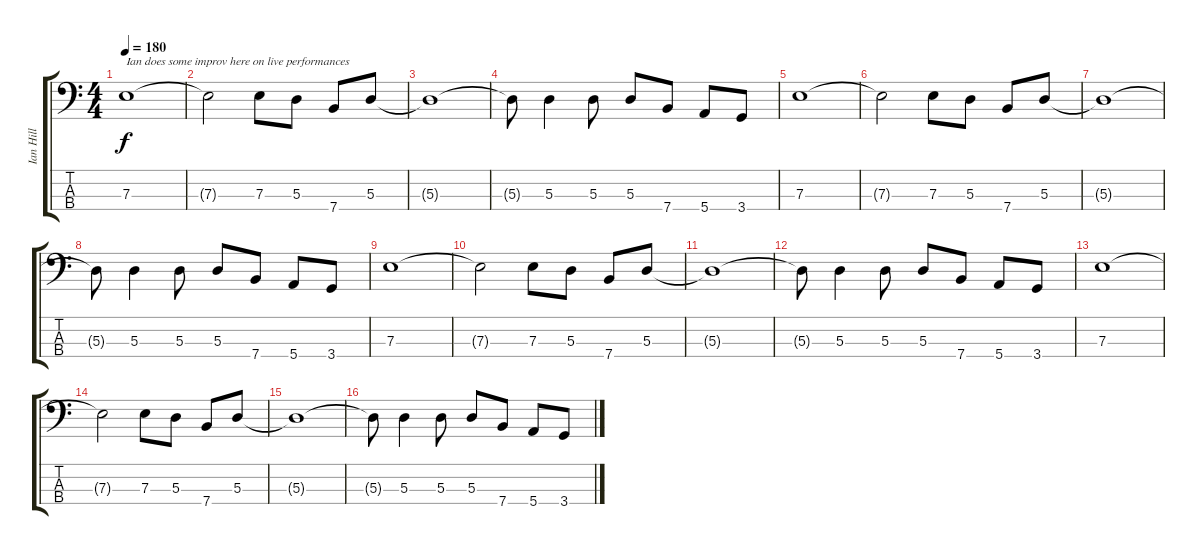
\track ("Ian Hill" "Ian Hill") {instrument electricbasspick}
\staff {score tabs}
\tuning (G2 D2 A1 E1) {hide}
\ts (4 4)
\tempo 180
\clef f4
\ks c
7.3.1{txt "Ian does some improv here on live performances" dy f} |
7.3{t}.2 7.3.8 5.3.8 7.4.8 5.3.8 |
5.3{t}.1 |
5.3{t}.8 5.3.4 5.3.8 5.3.8 7.4.8 5.4.8 3.4.8 |
7.3.1 |
7.3{t}.2 7.3.8 5.3.8 7.4.8 5.3.8 |
5.3{t}.1 |
5.3{t}.8 5.3.4 5.3.8 5.3.8 7.4.8 5.4.8 3.4.8 |
7.3.1 |
7.3{t}.2 7.3.8 5.3.8 7.4.8 5.3.8 |
5.3{t}.1 |
5.3{t}.8 5.3.4 5.3.8 5.3.8 7.4.8 5.4.8 3.4.8 |
7.3.1 |
7.3{t}.2 7.3.8 5.3.8 7.4.8 5.3.8 |
5.3{t}.1 |
5.3{t}.8 5.3.4 5.3.8 5.3.8 7.4.8 5.4.8 3.4.8
